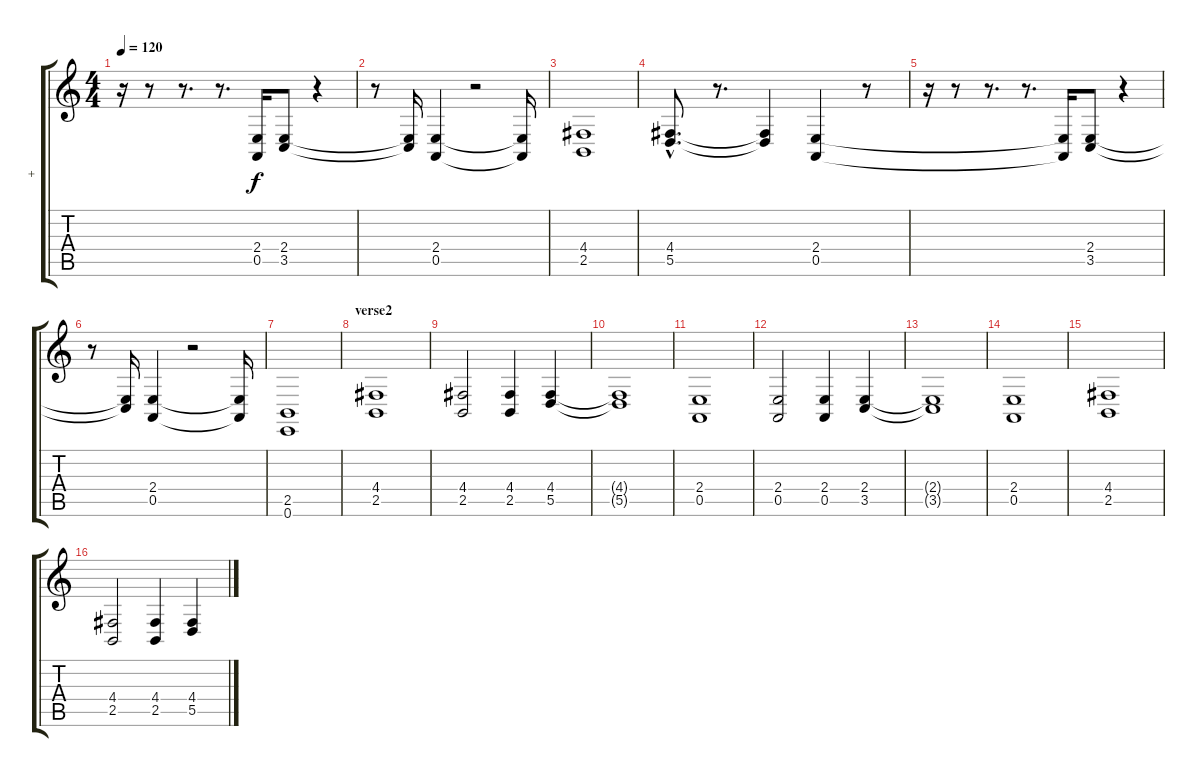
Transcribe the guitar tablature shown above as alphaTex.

\track ("+" "+") {instrument cello}
\staff {score tabs}
\tuning (E4 B3 G3 D3 A2 E2) {hide}
\ts (4 4)
\tempo 120
\clef g2
\ks c
r.16{dy f} r.8 r.8{d} r.8{d} (2.4{t} 0.5{t}).16 (2.4 3.5).8 r.4 |
r.8 (2.4{t} 3.5{t}).16 (2.4 0.5).4 r.2 (2.4{t} 0.5{t}).16 |
(4.4 2.5).1 |
(4.4{hac} 5.5{hac}).8{d} r.8{d} (4.4{t} 5.5{t}).4 (2.4 0.5).4 r.8 |
r.16 r.8 r.8{d} r.8{d} (2.4{t} 0.5{t}).16 (2.4 3.5).8 r.4 |
r.8 (2.4{t} 3.5{t}).16 (2.4 0.5).4 r.2 (2.4{t} 0.5{t}).16 |
(2.5 0.6).1 |
\section ("" "verse2")
(4.4 2.5).1 |
(4.4 2.5).2 (4.4 2.5).4 (4.4 5.5).4 |
(4.4{t} 5.5{t}).1 |
(2.4 0.5).1 |
(2.4 0.5).2 (2.4 0.5).4 (2.4 3.5).4 |
(2.4{t} 3.5{t}).1 |
(2.4 0.5).1 |
(4.4 2.5).1 |
(4.4 2.5).2 (4.4 2.5).4 (4.4 5.5).4
